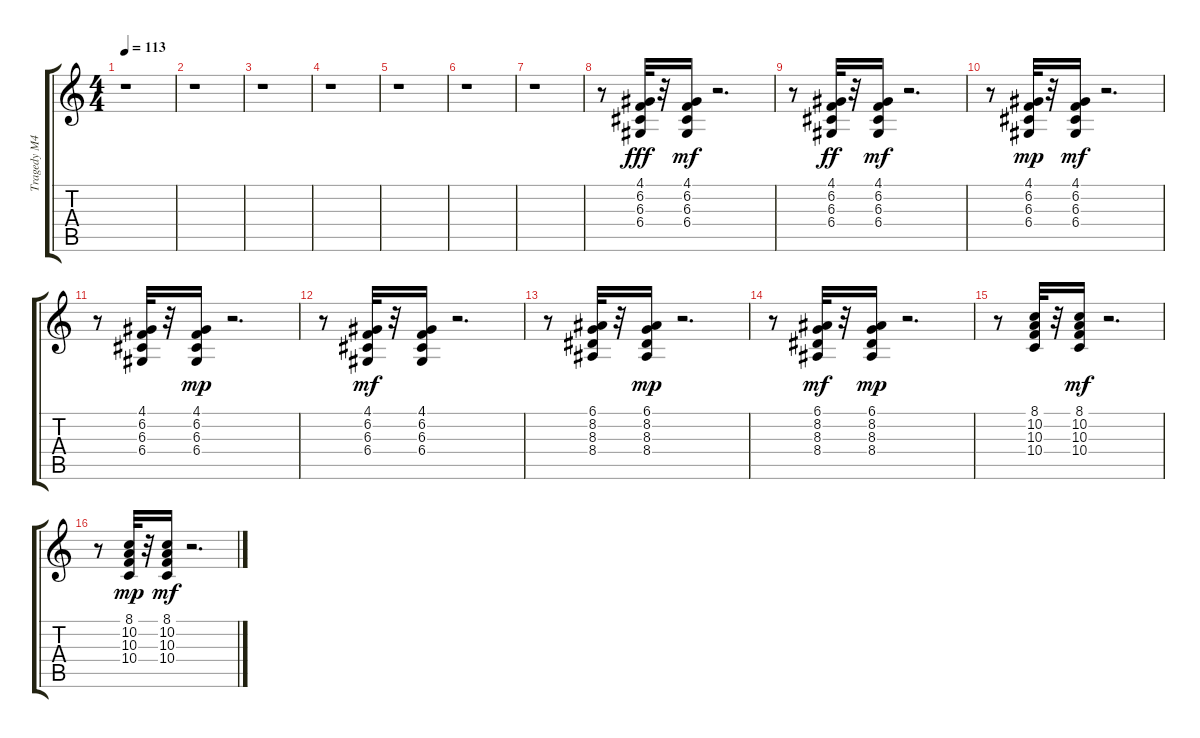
\track ("Tragedy M4" "Tragedy M4") {instrument synthvoice}
\staff {score tabs}
\tuning (E4 B3 G3 D3 A2 E2) {hide}
\ts (4 4)
\tempo 113
\clef g2
\ks c
r.1{dy mp} |
r.1 |
r.1 |
r.1 |
r.1 |
r.1 |
r.1 |
r.8 (4.1 6.2 6.3 6.4).32{dy fff} r.32 (4.1 6.2 6.3 6.4).16{dy mf} r.2{d} |
r.8 (4.1 6.2 6.3 6.4).32{dy ff} r.32 (4.1 6.2 6.3 6.4).16{dy mf} r.2{d} |
r.8 (4.1 6.2 6.3 6.4).32{dy mp} r.32 (4.1 6.2 6.3 6.4).16{dy mf} r.2{d} |
r.8 (4.1 6.2 6.3 6.4).32 r.32 (4.1 6.2 6.3 6.4).16{dy mp} r.2{d} |
r.8 (4.1 6.2 6.3 6.4).32{dy mf} r.32 (4.1 6.2 6.3 6.4).16 r.2{d} |
r.8 (6.1 8.2 8.3 8.4).32 r.32 (6.1 8.2 8.3 8.4).16{dy mp} r.2{d} |
r.8 (6.1 8.2 8.3 8.4).32{dy mf} r.32 (6.1 8.2 8.3 8.4).16{dy mp} r.2{d} |
r.8 (8.1 10.2 10.3 10.4).32 r.32 (8.1 10.2 10.3 10.4).16{dy mf} r.2{d} |
r.8 (8.1 10.2 10.3 10.4).32{dy mp} r.32 (8.1 10.2 10.3 10.4).16{dy mf} r.2{d}
